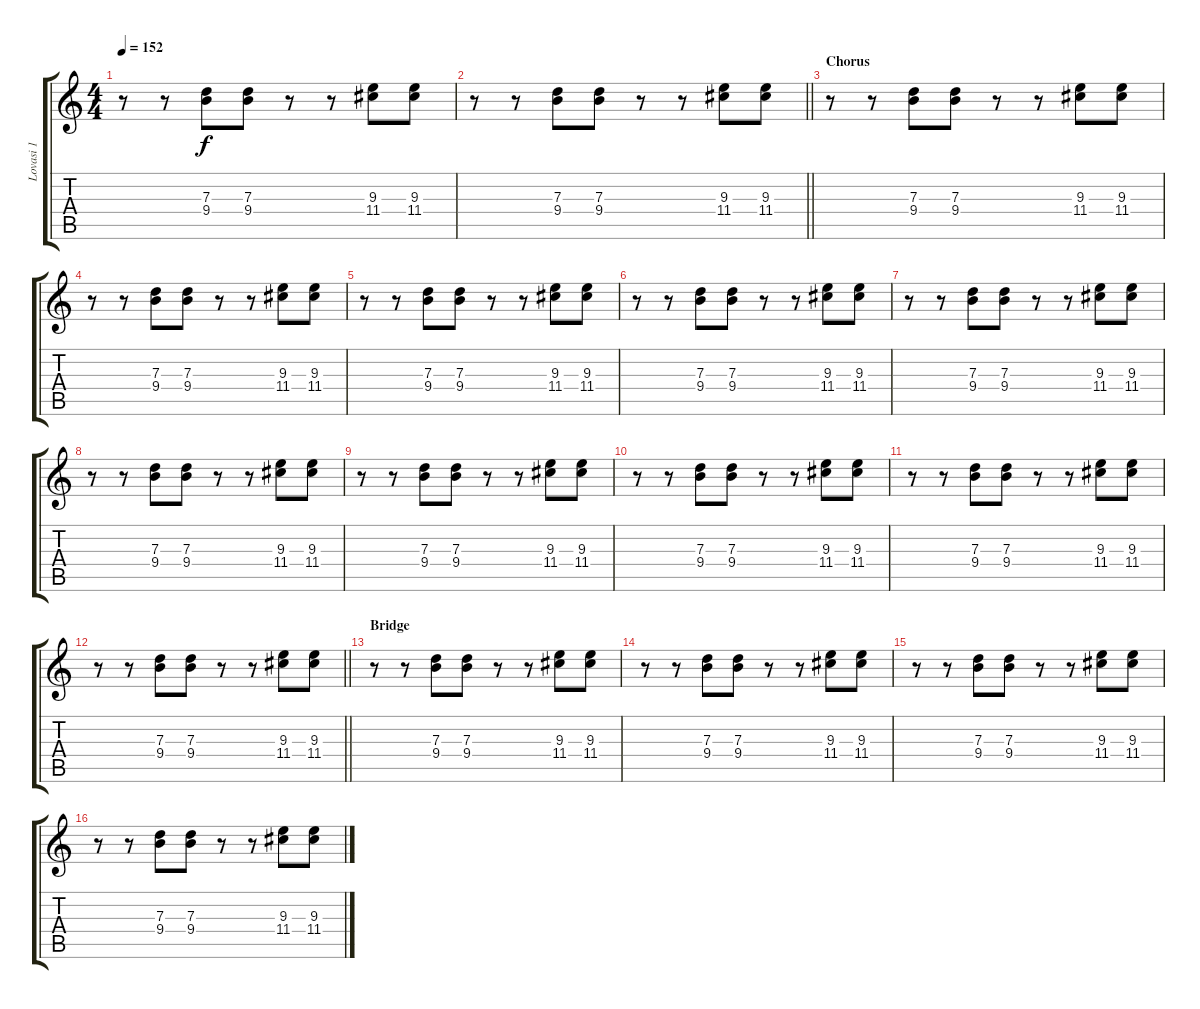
\track ("Lovasi 1" "Lovasi 1") {instrument electricguitarclean}
\staff {score tabs}
\tuning (E4 B3 G3 D3 A2 E2) {hide}
\ts (4 4)
\tempo 152
\clef g2
\ks c
r.8{dy f} r.8 (7.3 9.4).8 (7.3 9.4).8 r.8 r.8 (9.3 11.4).8 (9.3 11.4).8 |
\barLineRight lightlight
r.8 r.8 (7.3 9.4).8 (7.3 9.4).8 r.8 r.8 (9.3 11.4).8 (9.3 11.4).8 |
\section ("" "Chorus")
r.8 r.8 (7.3 9.4).8 (7.3 9.4).8 r.8 r.8 (9.3 11.4).8 (9.3 11.4).8 |
r.8 r.8 (7.3 9.4).8 (7.3 9.4).8 r.8 r.8 (9.3 11.4).8 (9.3 11.4).8 |
r.8 r.8 (7.3 9.4).8 (7.3 9.4).8 r.8 r.8 (9.3 11.4).8 (9.3 11.4).8 |
r.8 r.8 (7.3 9.4).8 (7.3 9.4).8 r.8 r.8 (9.3 11.4).8 (9.3 11.4).8 |
r.8 r.8 (7.3 9.4).8 (7.3 9.4).8 r.8 r.8 (9.3 11.4).8 (9.3 11.4).8 |
r.8 r.8 (7.3 9.4).8 (7.3 9.4).8 r.8 r.8 (9.3 11.4).8 (9.3 11.4).8 |
r.8 r.8 (7.3 9.4).8 (7.3 9.4).8 r.8 r.8 (9.3 11.4).8 (9.3 11.4).8 |
r.8 r.8 (7.3 9.4).8 (7.3 9.4).8 r.8 r.8 (9.3 11.4).8 (9.3 11.4).8 |
r.8 r.8 (7.3 9.4).8 (7.3 9.4).8 r.8 r.8 (9.3 11.4).8 (9.3 11.4).8 |
\barLineRight lightlight
r.8 r.8 (7.3 9.4).8 (7.3 9.4).8 r.8 r.8 (9.3 11.4).8 (9.3 11.4).8 |
\section ("" "Bridge")
r.8 r.8 (7.3 9.4).8 (7.3 9.4).8 r.8 r.8 (9.3 11.4).8 (9.3 11.4).8 |
r.8 r.8 (7.3 9.4).8 (7.3 9.4).8 r.8 r.8 (9.3 11.4).8 (9.3 11.4).8 |
r.8 r.8 (7.3 9.4).8 (7.3 9.4).8 r.8 r.8 (9.3 11.4).8 (9.3 11.4).8 |
r.8 r.8 (7.3 9.4).8 (7.3 9.4).8 r.8 r.8 (9.3 11.4).8 (9.3 11.4).8
